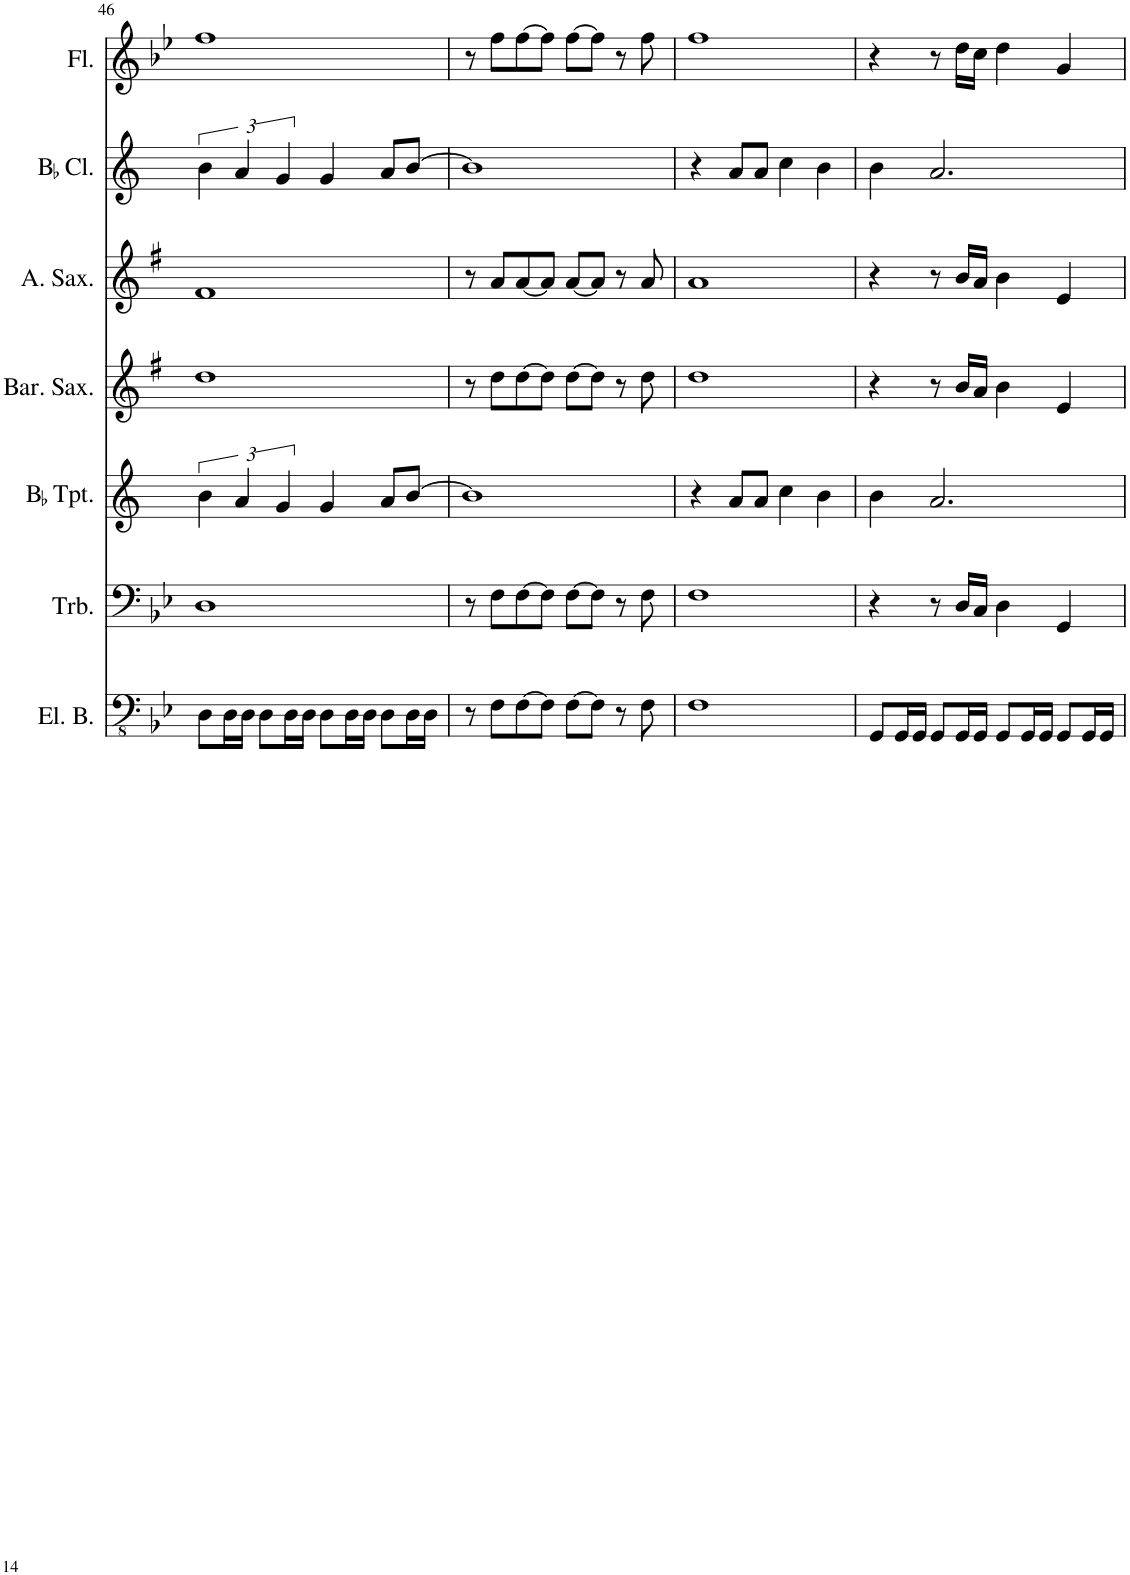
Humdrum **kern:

**kern	**kern	**kern	**kern	**kern	**kern	**kern
*part7	*part6	*part5	*part4	*part3	*part2	*part1
*staff7	*staff6	*staff5	*staff4	*staff3	*staff2	*staff1
*I"Electric Bass	*I"Trombone	*I"BaccidentalFlat Trumpet	*I"Baritone Saxophone	*I"Alto Saxophone	*I"BaccidentalFlat Clarinet	*I"Flute
*I'El. B.	*I'Trb.	*I'BaccidentalFlat Tpt.	*I'Bar. Sax.	*I'A. Sax.	*I'BaccidentalFlat Cl.	*I'Fl.
!!LO:PB:g=z
*clefFv4	*clefF4	*clefG2	*clefG2	*clefG2	*clefG2	*clefG2
*	*	*Trd1c2	*Trd12c21	*Trd5c9	*Trd1c2	*
*k[b-e-]	*k[b-e-]	*k[]	*k[f#]	*k[f#]	*k[]	*k[b-e-]
*M4/4	*M4/4	*M4/4	*M4/4	*M4/4	*M4/4	*M4/4
=46	=46	=46	=46	=46	=46	=46
8DD\L	1D	6b\	1dd	1f#	6b\	1ff
16DD\L	.	.	.	.	.	.
.	.	6a/	.	.	6a/	.
16DD\JJ	.	.	.	.	.	.
8DD\L	.	.	.	.	.	.
.	.	6g/	.	.	6g/	.
16DD\L	.	.	.	.	.	.
16DD\JJ	.	.	.	.	.	.
8DD\L	.	4g/	.	.	4g/	.
16DD\L	.	.	.	.	.	.
16DD\JJ	.	.	.	.	.	.
8DD\L	.	8a/L	.	.	8a/L	.
16DD\L	.	[8b/J	.	.	[8b/J	.
16DD\JJ	.	.	.	.	.	.
=47	=47	=47	=47	=47	=47	=47
8r	8r	1b]	8r	8r	1b]	8r
8FF\L	8F\L	.	8dd\L	8a/L	.	8ff\L
[8FF\	[8F\	.	[8dd\	[8a/	.	[8ff\
8FF\J]	8F\J]	.	8dd\J]	8a/J]	.	8ff\J]
[8FF\L	[8F\L	.	[8dd\L	[8a/L	.	[8ff\L
8FF\J]	8F\J]	.	8dd\J]	8a/J]	.	8ff\J]
8r	8r	.	8r	8r	.	8r
8FF\	8F\	.	8dd\	8a/	.	8ff\
=48	=48	=48	=48	=48	=48	=48
1FF	1F	4r	1dd	1a	4r	1ff
.	.	8a/L	.	.	8a/L	.
.	.	8a/J	.	.	8a/J	.
.	.	4cc\	.	.	4cc\	.
.	.	4b\	.	.	4b\	.
=49	=49	=49	=49	=49	=49	=49
8GGG/L	4r	4b\	4r	4r	4b\	4r
16GGG/L	.	.	.	.	.	.
16GGG/JJ	.	.	.	.	.	.
8GGG/L	8r	2.a/	8r	8r	2.a/	8r
16GGG/L	16D/LL	.	16b/LL	16b/LL	.	16dd\LL
16GGG/JJ	16C/JJ	.	16a/JJ	16a/JJ	.	16cc\JJ
8GGG/L	4D\	.	4b\	4b\	.	4dd\
16GGG/L	.	.	.	.	.	.
16GGG/JJ	.	.	.	.	.	.
8GGG/L	4GG/	.	4e/	4e/	.	4g/
16GGG/L	.	.	.	.	.	.
16GGG/JJ	.	.	.	.	.	.
=	=	=	=	=	=	=
*-	*-	*-	*-	*-	*-	*-
